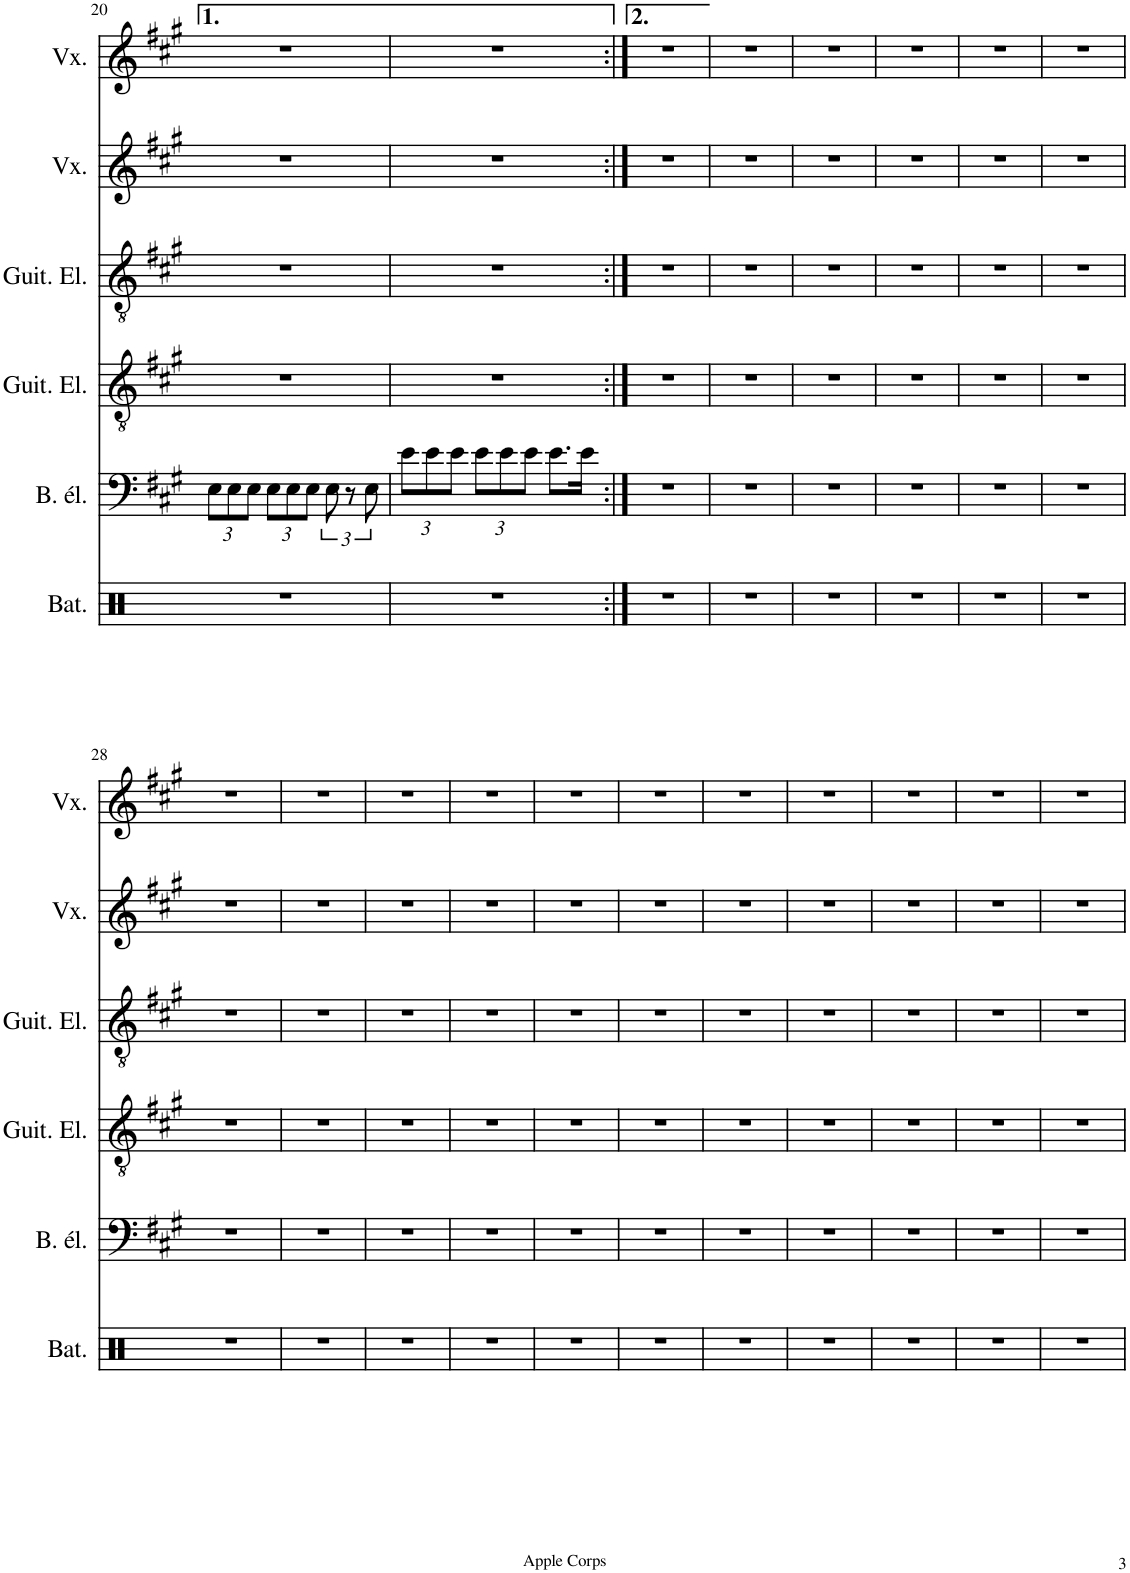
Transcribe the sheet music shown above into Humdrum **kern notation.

**kern	**kern	**kern	**kern	**kern	**kern
*part6	*part5	*part4	*part3	*part2	*part1
*staff6	*staff5	*staff4	*staff3	*staff2	*staff1
*I"Batterie	*I"Basse électrique	*I"Guitare électrique	*I"Guitare électrique	*I"Voix	*I"Voix
*I'Bat.	*I'B. él.	*I'Guit. El.	*I'Guit. El.	*I'Vx.	*I'Vx.
!!LO:PB:g=z
*clefX	*clefF4	*clefGv2	*clefGv2	*clefG2	*clefG2
*	*Trd7c12	*	*	*	*
*k[]	*k[f#c#g#]	*k[f#c#g#]	*k[f#c#g#]	*k[f#c#g#]	*k[f#c#g#]
*M3/4	*M3/4	*M3/4	*M3/4	*M3/4	*M3/4
*	*Xbrackettup	*	*	*	*
=20	=20	=20	=20	=20	=20
2.r	12E\L	2.r	2.r	2.r	2.r
.	12E\	.	.	.	.
.	12E\J	.	.	.	.
.	12E\L	.	.	.	.
.	12E\	.	.	.	.
.	12E\J	.	.	.	.
*	*brackettup	*	*	*	*
.	12E\	.	.	.	.
.	12r	.	.	.	.
.	12E\	.	.	.	.
=21	=21	=21	=21	=21	=21
*	*Xbrackettup	*	*	*	*
2.r	12e\L	2.r	2.r	2.r	2.r
.	12e\	.	.	.	.
.	12e\J	.	.	.	.
.	12e\L	.	.	.	.
.	12e\	.	.	.	.
.	12e\J	.	.	.	.
.	8.e\L	.	.	.	.
.	16e\Jk	.	.	.	.
=22:|!	=22:|!	=22:|!	=22:|!	=22:|!	=22:|!
2.r	2.r	2.r	2.r	2.r	2.r
=23	=23	=23	=23	=23	=23
2.r	2.r	2.r	2.r	2.r	2.r
=24	=24	=24	=24	=24	=24
2.r	2.r	2.r	2.r	2.r	2.r
=25	=25	=25	=25	=25	=25
2.r	2.r	2.r	2.r	2.r	2.r
=26	=26	=26	=26	=26	=26
2.r	2.r	2.r	2.r	2.r	2.r
=27	=27	=27	=27	=27	=27
2.r	2.r	2.r	2.r	2.r	2.r
!!LO:LB:g=z
=28	=28	=28	=28	=28	=28
2.r	2.r	2.r	2.r	2.r	2.r
=29	=29	=29	=29	=29	=29
2.r	2.r	2.r	2.r	2.r	2.r
=30	=30	=30	=30	=30	=30
2.r	2.r	2.r	2.r	2.r	2.r
=31	=31	=31	=31	=31	=31
2.r	2.r	2.r	2.r	2.r	2.r
=32	=32	=32	=32	=32	=32
2.r	2.r	2.r	2.r	2.r	2.r
=33	=33	=33	=33	=33	=33
2.r	2.r	2.r	2.r	2.r	2.r
=34	=34	=34	=34	=34	=34
2.r	2.r	2.r	2.r	2.r	2.r
=35	=35	=35	=35	=35	=35
2.r	2.r	2.r	2.r	2.r	2.r
=36	=36	=36	=36	=36	=36
2.r	2.r	2.r	2.r	2.r	2.r
=37	=37	=37	=37	=37	=37
2.r	2.r	2.r	2.r	2.r	2.r
=38	=38	=38	=38	=38	=38
2.r	2.r	2.r	2.r	2.r	2.r
=	=	=	=	=	=
*-	*-	*-	*-	*-	*-
